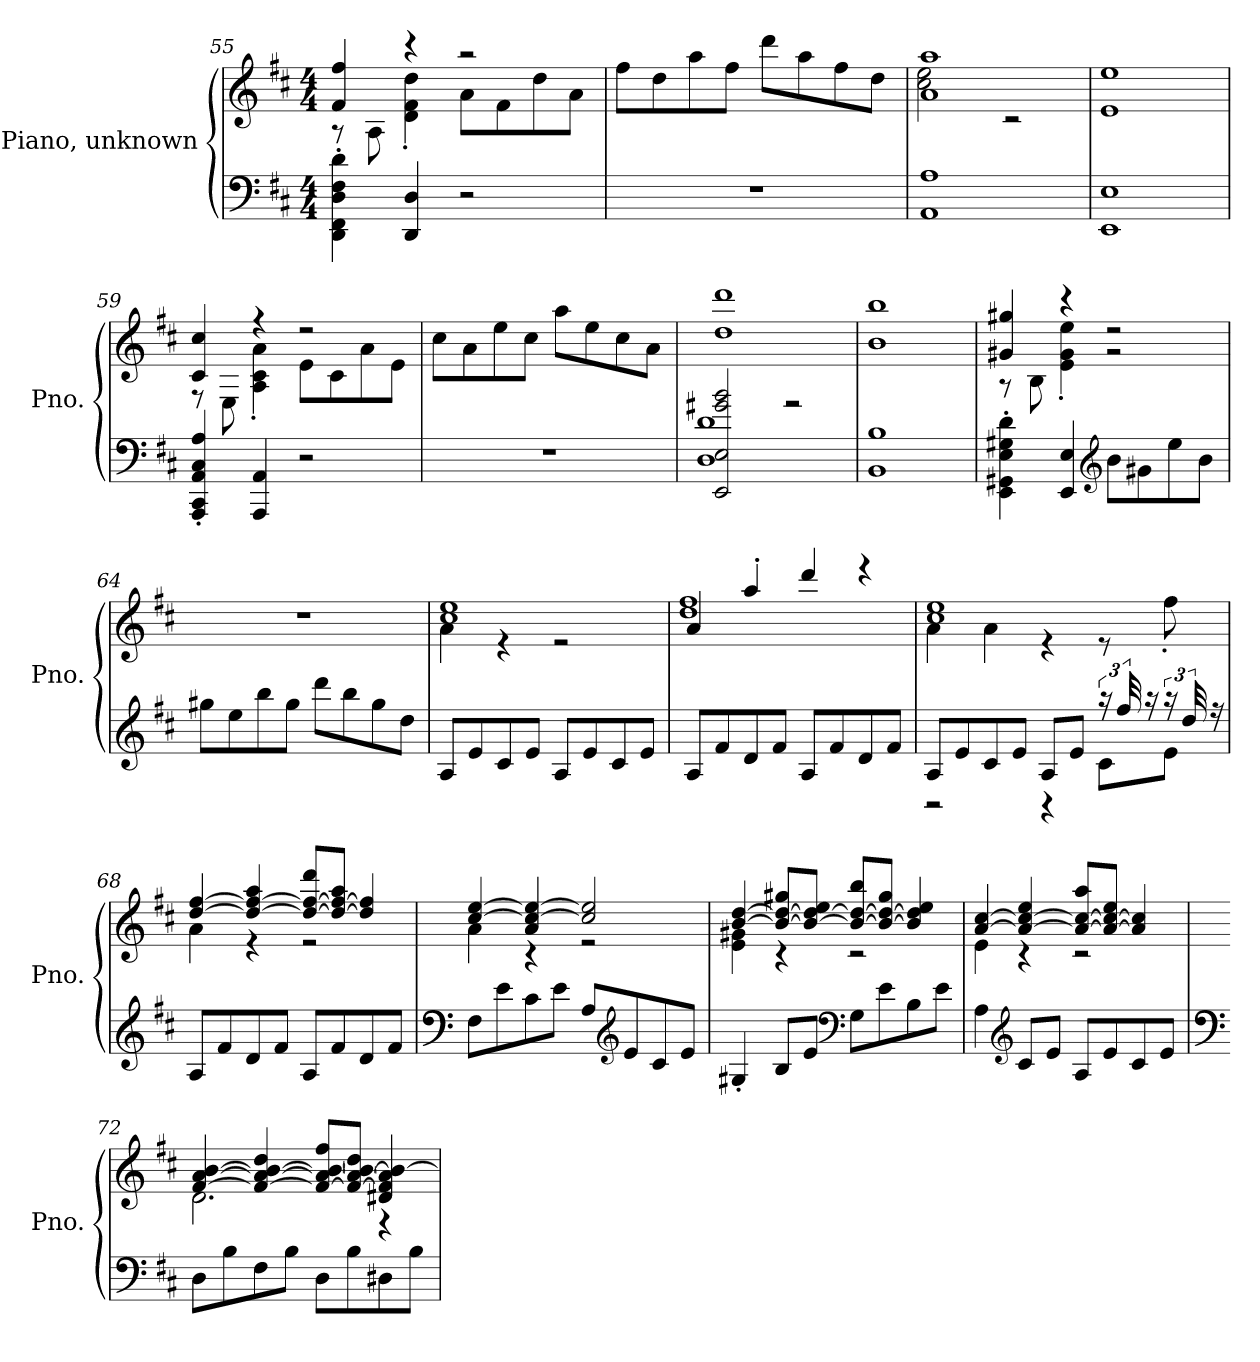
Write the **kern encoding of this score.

**kern	**kern
*part1	*part1
*staff2	*staff1
*I"Piano, unknown	*
*I'Pno.	*
*clefF4	*clefG2
*k[f#c#]	*k[f#c#]
*M4/4	*M4/4
=55	=55
*	*^
4DD\' 4FF#\' 4D\' 4F#\' 4d\'	4f#/ 4ff#/	8r
.	.	8A\
4DD/ 4D/	4r	4d\' 4f#\' 4dd\'
2r	2r	8a\L
.	.	8f#\
.	.	8dd\
.	.	8a\J
*	*v	*v
=56	=56
1r	8ff#\L
.	8dd\
.	8aa\
.	8ff#\J
.	8ddd\L
.	8aa\
.	8ff#\
.	8dd\J
=57	=57
*	*^
1AA 1A	1a 1aa	2cc#\ 2ee\
.	.	2r
*	*v	*v
=58	=58
1EE 1E	1e 1ee
=59	=59
*	*^
4AAA/' 4CC#/' 4AA/' 4C#/' 4A/'	4c#/ 4cc#/	8r
.	.	8E\
4AAA/ 4AA/	4r	4A\' 4c#\' 4a\'
2r	2r	8e\L
.	.	8c#\
.	.	8a\
.	.	8e\J
*	*v	*v
!!LO:LB:g=z
=60	=60
1r	8cc#\L
.	8a\
.	8ee\
.	8cc#\J
.	8aa\L
.	8ee\
.	8cc#\
.	8a\J
=61	=61
*^	*
2EE/ 2E/ 2g#X/ 2b/	1D 1d	1dd 1ddd
2r	.	.
*v	*v	*
=62	=62
1BB 1B	1b 1bb
=63	=63
*	*^
4EE\' 4GG#X\' 4E\' 4G#X\' 4d\'	4g#X/ 4gg#X/	8r
.	.	8B\
4EE/ 4E/	4r	4e\' 4g#\' 4ee\'
*clefG2	*	*
8b\L	2r	2r
8g#X\	.	.
8ee\	.	.
8b\J	.	.
*	*v	*v
=64	=64
8gg#X\L	1r
8ee\	.
8bb\	.
8gg#\J	.
8ddd\L	.
8bb\	.
8gg#\	.
8dd\J	.
=65	=65
*	*^
8A/L	1cc# 1ee	4a\
8e/	.	.
8c#/	.	4r
8e/J	.	.
8A/L	.	2r
8e/	.	.
8c#/	.	.
8e/J	.	.
!!LO:LB:g=z	!!
=66	=66	=66
8A/L	4a/	1dd 1ff#
8f#/	.	.
8d/	4aa'/	.
8f#/J	.	.
8A/L	4ddd/	.
8f#/	.	.
8d/	4r	.
8f#/J	.	.
=67	=67	=67
*^	*	*
8A/L	2r	1cc# 1ee	4a\
8e/	.	.	.
8c#/	.	.	4a\
8e/J	.	.	.
8A/L	4r	.	4r
8e/J	.	.	.
24r	8c#\L	.	8r
48ff#/	.	.	.
16r	.	.	.
24r	8e\J	.	8ff#'\
48dd/	.	.	.
16r	.	.	.
*v	*v	*	*
=68	=68	=68
8A/L	[4dd/ [4ff#/	4a\
8f#/	.	.
8d/	4dd/_ 4ff#/_ 4aa/	4r
8f#/J	.	.
8A/L	8dd/_ 8ff#/_ 8ddd/L	2r
8f#/	8dd/_ 8ff#/_ 8aa/J	.
8d/	4dd/] 4ff#/]	.
8f#/J	.	.
=69	=69	=69
*clefF4	*	*
8F#\L	[4cc#/ [4ee/	4a\
8e\	.	.
8c#\	4a/ 4cc#/_ 4ee/_	4r
8e\J	.	.
8A/L	2cc#/] 2ee/]	2r
*clefG2	*	*
8e/	.	.
8c#/	.	.
8e/J	.	.
!!LO:LB:g=z	!!
=70	=70	=70
4G#X'/	[4b/ [4dd/	4e\ 4g#X\
8B/L	8b/_ 8dd/_ 8gg#X/L	4r
8e/J	8b/_ 8dd/_ 8ee/J	.
*clefF4	*	*
8G#\L	8b/_ 8dd/_ 8bb/L	2r
8e\	8b/_ 8dd/_ 8gg#/J	.
8B\	4b/] 4dd/] 4ee/	.
8e\J	.	.
=71	=71	=71
4A\	[4a/ [4cc#/	4e\
*clefG2	*	*
8c#/L	4a/_ 4cc#/_ 4ee/	4r
8e/J	.	.
8A/L	8a/_ 8cc#/_ 8aa/L	2r
8e/	8a/_ 8cc#/_ 8ee/J	.
8c#/	4a/] 4cc#/]	.
8e/J	.	.
=72	=72	=72
*clefF4	*	*
8D\L	[4f#/ [4a/ [4b/	2.d\
8B\	.	.
8F#\	4f#/_ 4a/_ 4b/_ 4dd/	.
8B\J	.	.
8D\L	8f#/_ 8a/_ 8b/_ 8ff#/L	.
8B\	8f#/_ 8a/_ 8b/_ 8dd/J	.
8D#X\	4d#X/ 4f#/] 4a/] 4b/_	4r
8B\J	.	.
*	*v	*v
=	=
*-	*-
